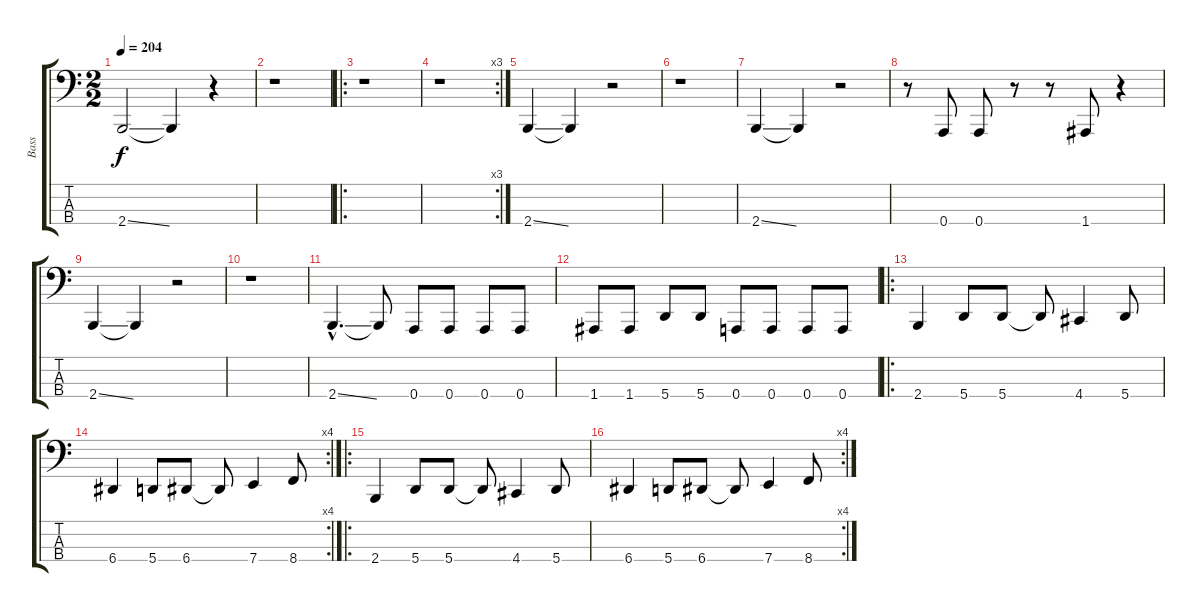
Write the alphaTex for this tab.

\track ("Bass" "Bass") {instrument electricbasspick}
\staff {score tabs}
\tuning (D2 A1 E1 A0) {hide}
\ts (2 2)
\tempo 204
\clef f4
\ks c
2.4{ss}.2{dy f} 2.4{t}.4 r.4 |
r.1 |
\ro
r.1 |
\rc 3
r.1 |
2.4{ss}.4 2.4{t}.4 r.2 |
r.1 |
2.4{ss}.4 2.4{t}.4 r.2 |
r.8 0.4.8 0.4.8 r.8 r.8 1.4.8 r.4 |
2.4{ss}.4 2.4{t}.4 r.2 |
r.1 |
2.4{ss hac}.4{d} 2.4{t}.8 0.4.8 0.4.8 0.4.8 0.4.8 |
1.4.8 1.4.8 5.4.8 5.4.8 0.4.8 0.4.8 0.4.8 0.4.8 |
\ro
2.4.4 5.4.8 5.4.8 5.4{t}.8 4.4.4 5.4.8 |
\rc 4
6.4.4 5.4.8 6.4.8 6.4{t}.8 7.4.4 8.4.8 |
\ro
2.4.4 5.4.8 5.4.8 5.4{t}.8 4.4.4 5.4.8 |
\rc 4
6.4.4 5.4.8 6.4.8 6.4{t}.8 7.4.4 8.4.8
